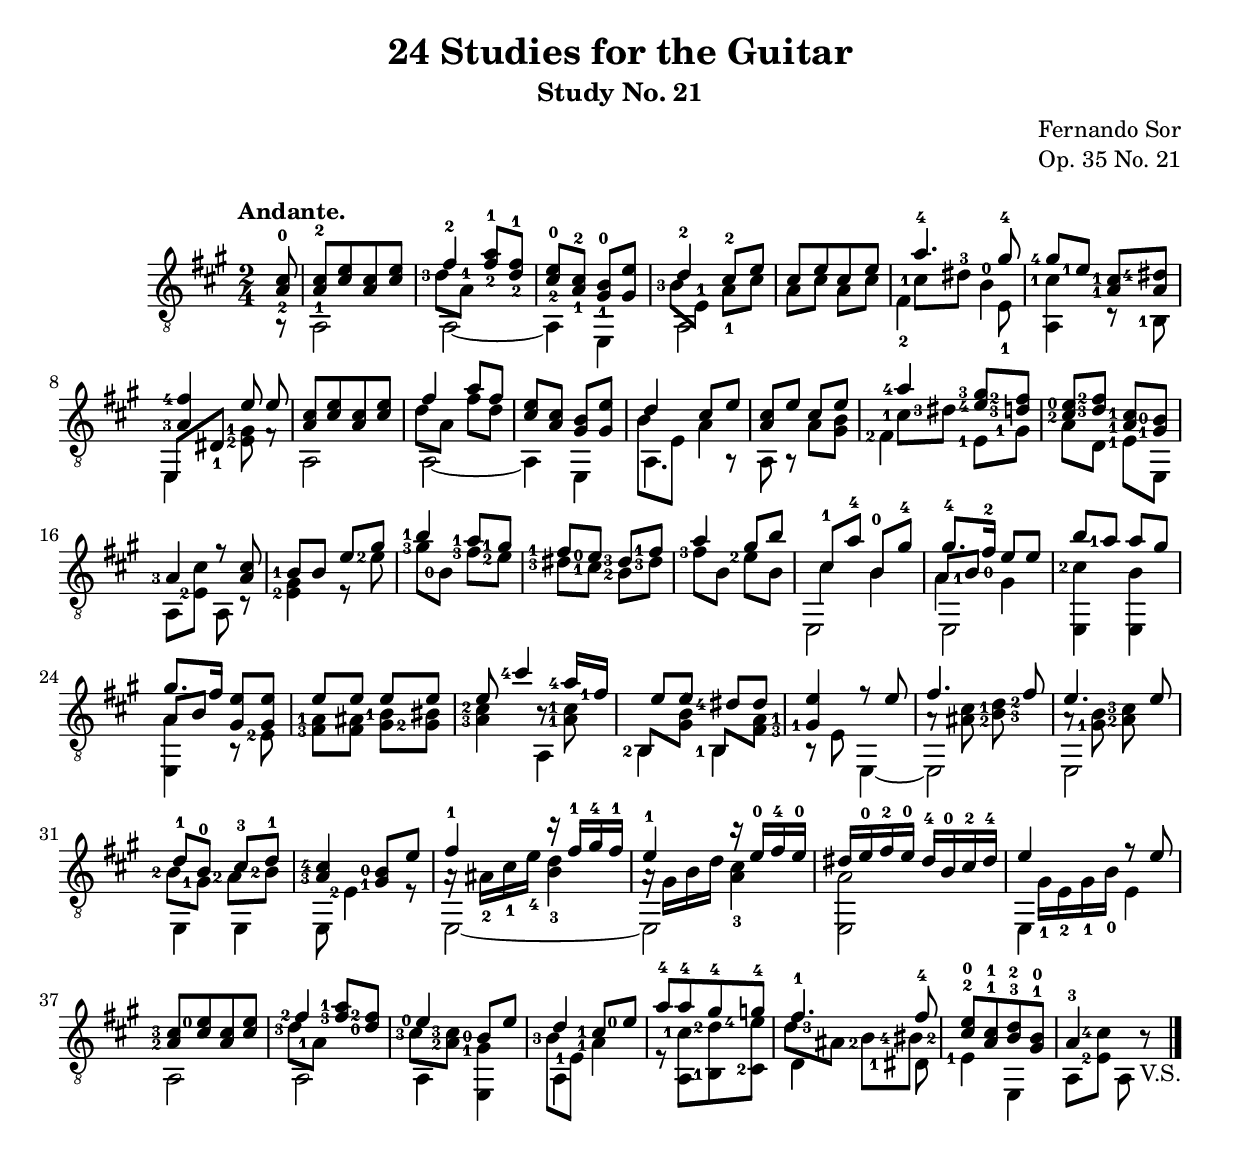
\version "2.18.2"
\header {
  title = "24 Studies for the Guitar"
  subtitle = "Study No. 21"
  composer = "Fernando Sor"
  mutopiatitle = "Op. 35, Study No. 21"
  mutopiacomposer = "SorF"
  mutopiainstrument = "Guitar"
  opus = "Op. 35 No. 21"
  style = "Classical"
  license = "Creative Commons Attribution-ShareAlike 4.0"
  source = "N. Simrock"
  % From Boije 481-2, enscribed "Bonn Chez N. Simrock"
  date = "1828"
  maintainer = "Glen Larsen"
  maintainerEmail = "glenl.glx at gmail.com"
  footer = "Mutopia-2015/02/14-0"
}

\paper {
  % add space between composer/opus markup and first staff
  markup-system-spacing #'padding = #3
  % add a little space between composer and opus
  markup-markup-spacing #'padding = #1.2
  top-margin = #8
  bottom-margin = #10
}

mbreak = { } % { \break }

global = {
  \time 2/4
  \key a \major
}

FOLeft = { \set fingeringOrientations=#'(left) }
FOUp = { \set fingeringOrientations=#'(up) }
FODown = { \set fingeringOrientations=#'(down) }
FORight = { \set fingeringOrientations=#'(right) }

upperVoice = \relative c' {
  \voiceOne
  \set fingeringOrientations = #'(up)
  \tempo "Andante."

  \partial 8 { <cis-0 a_2>8 } |
  <cis-2 a_1>8[ <e cis> <cis a> <e cis>8] |
  << { <fis-2>4 <a-1 fis_2>8 <fis-1 d_2> } \\
     { \voiceThree\stemDown\FOLeft <d-3>8 \FOUp <a-1> s4 }
   >> |
  <e'-0 cis_2>8 <cis-2 a_1> <b-0 gis_1> <e gis,> |
  << { <d-2>4 <cis-2>8 e } \\
     { \voiceThree\stemDown\FOLeft\once\override Beam #'positions = #'(-2 . -4)
       <b-3>8 <e,^1> <a_1> cis} >> |
  \mbreak

  cis[ e cis e] |
  << { <a-4>4. <gis-4>8 } \\
     { \voiceThree\stemDown\FODown
       \once\override NoteColumn.force-hshift = #-1.3 <fis,-2>4 s8 <e-1>8 } >> |
  \FOLeft <gis'-4>8 <e-1> <cis-1 a-1> <dis-4 a> |
  \once\shiftOn <fis-4 a,-3>4 e8\noBeam e |
  <cis a>8[ <e cis> <cis a> <e cis>8] |
  \mbreak

  << { fis4 a8 fis } \\
     { \voiceThree\stemDown d8 a fis' d } >> |
  <e cis>8 <cis a> <b gis> <e gis,> |
  << { d4 cis8 e } \\
     { \voiceThree\stemDown b8 e, a4} >> |
  <cis a>8 e cis e |
  << { \FOLeft <a-4>4 <gis-3 e-4>8 <fis-2 d-3> } \\
     { \voiceThree\stemDown\FOLeft\once\override NoteColumn.force-hshift = #-1.3
       <fis,-2>4 <e-1>8 <gis-1> } >>|
  \mbreak

  <e'-0 cis-2>8 <fis-2 d-3> <cis-1 a-1> <b-0 gis-1> |
  <a-3>4 r8 <cis a> |
  <b-1>8 b e gis |
  <b-1>4 <a-1>8 <gis-1> |
  <fis-1>8 <e-0> <dis-3> <fis-1> |
  \mbreak

  a4 gis8 b |
  << { <cis,-1>8 <a'-4> <b,-0> <gis'-4> } \\
     { \voiceThree\stemDown e,,2 } >> |
  << { <gis''-4>8. <fis-2>16 e8 e } \\
     { \voiceThree\FORight\once\override Beam #'positions = #'(1.5 . 2)
       \once\override NoteColumn.force-hshift = #-0.5 <a,-1>8 <b-0> s4 } \\
     { \voiceFour a4 gis } >> |
  b'8 <a-1> a gis |
  << { gis8. fis16 <e gis,>8 q } \\
     { \voiceThree\once\override Beam #'positions = #'(1.5 . 2.1)
       \once\override NoteColumn.force-hshift = #-0.03 a,8 b s4 } >> |
  \mbreak

  e8 e e e |
  e8 <cis'-4>4 <a-4>16 <fis-1> |
  \once\shiftOnn e8 e \once\shiftOnn <dis-4> dis |
  <e gis,-1>4 r8 e |
  \mbreak

  << { fis4. fis8 } \\
     { \voiceThree\stemDown\FORight a,8\rest <cis-1 ais-2> <d-2 b-3> } >> |
  << { e4. e8 } \\
     { \voiceThree\stemDown\FOLeft a,8\rest <b gis-1> <cis-3 a-2>} >> |
  << { <d-1>8 <b-0> <cis-3> <d-1> } \\
     { \voiceThree\stemDown\FOLeft <b-2>8 <gis-1> <a-2> <b-2> } >> |
  <cis-4 a-3>4 <b-0 gis-1>8 e |
  \mbreak

  \barNumberCheck #33
  << { fis4-1 r16 fis-1 gis-4 fis-1 } \\
     { \voiceThree\stemDown\FODown a,16\rest <ais-2> <cis-1> <e-4> <d b-3>4 } >> |
  << { e4-1 r16 e-0 fis-4 e-0 } \\
     { \voiceThree\stemDown\FODown a,16\rest gis b d <cis a-3>4 } >> |
  \FOUp dis16 <e-0> <fis-2> <e-0> <dis-4> <b-0> <cis-2> <dis-4> |
  << { e4 r8 e } \\
     { \voiceThree\stemDown
       \FODown\once\override NoteColumn.force-hshift = #1.5 <gis,-1>16 <e-2> <gis-1> <b-0> s4 } >> |
  \mbreak

  \FOLeft <cis-3 a-2>8[ <e-0 cis> <cis a> <e cis>8] |
  << { \FOLeft <fis-2>4 <fis-3 a-1>8 <fis-2 d-0> } \\
     { \voiceThree\stemDown\FOLeft <d-3>8 <a-1> s4 } >> |
  << { <e'-0>4 <b-0>8 e } \\
     { \voiceThree\stemDown <cis-3>8 <cis-3 a-2> s4 } >> |
  << { d4 <cis-1>8 <e-0> } \\
     { \voiceThree\stemDown <b-3>8 <e,-1> s4 } >> |
  \mbreak

  \FOUp <a'-4>8[ <a-4> <gis-4> <g-4>8] |
  << { <fis-1>4. <fis-4>8 } \\
     { \voiceThree\stemDown\FORight\once\override Beam #'positions = #'(-1 . -2.5)
       <d-3>8 <ais-2> <b-4> <bis-2> } >> |
  <e-0 cis-2>8[ <cis-1 a-1> <d-2 b-3> <b-0 gis-1>8] |
  <a-3>4 s8 b\rest

  \bar "|."
}

lowerVoice = \relative c {
  \set fingeringOrientations = #'(up)
  \voiceTwo

  \partial 8 { a8\rest } |
  a2 |
  a2~ |
  a4 e |
  a2 |

  a'8 cis a cis |
  \FOLeft <cis-1>8 \FOUp <dis-3> <b-0>4 |
  \FOLeft <cis-1 a,>4 r8 <b,-1>8 |
  << { \voiceTwo\stemUp
    \FODown\once\override Beam #'positions = #'(-2 . 1) e,8 <dis'-1> s4 } \\
     { \voiceThree\stemDown\FOLeft e,4 <gis'-1 e-2>8 f\rest } >> |
  a,2 |

  a2~ |
  a4 e |
  a4. a8\rest |
  a8 a\rest a' <b gis> |
  <cis-1>8 <dis-3> s4 |

  \barNumberCheck #15
  a8 d, <e-1> e, |
  a8 <cis' e,-2> a, r |
  <gis' e-2>4 r8 <e'-2> |
  <gis-3>8 <b,-0> <fis'-3> <e-2> |
  <dis-3>8 <cis-1> <b-2> <dis-3> |

  <fis-3>8 b, <e-2> b |
  cis4 b |
  e,,2 |
  <e cis''-2>4 <e b''> |
  <e a'>4 r8 <e'-2> |

  <a-1 fis-3>8 <ais fis> <b-1 gis> <bis gis-2> |
  << { \stemDown\FOLeft <cis-2 a-3>4 b8\rest <cis-1 a-1> } \\
     { \voiceThree\stemDown s4 a, } >> |
  << { \stemDown <b-2>4 <b-1> } \\
     { \voiceThree\stemUp
       \once\override Beam #'positions = #'(-1.5 . -3)
       b8 \once\stemDown <gis'-1 b>
       \FORight \once\override Beam #'positions = #'(-1.5 . -3)
       b, \stemDown <fis'-3 a-1> } >> |
  r8 e e,4~ |

  e2 |
  e2 |
  e4 e |
  e8 <e'-2>4 e8\rest |

  \barNumberCheck #33
  e,2~ |
  e2 |
  <e a'>2 |
  e4 e' |

  a,2 |
  a2 |
  a4 <e gis'-1> |
  a4 <a'-1>4 |

  \barNumberCheck #41
  \FOLeft r8 <cis-1 a,>8[ <d-2 b,-1> <e-4 cis,-2>8] |
  d,4 s8 <dis-1>8 |
  <e-1>4 e, |
  a8 <cis'-4 e,-2> a,8 s_"V.S."
}


middleVoice = \relative c' {
  \voiceThree
  \stemDown\slurDown\tieDown

  \partial 8 {s8} |
  s2 |
  d8 a s4 |
  s2 |
  b8 e, a cis |

  s2 |
  fis,4 s8 e |
  s2 |
  s2 |
  s2 |

  \stemDown <fis' d>8 a, <a' fis> <fis d> |
  s2 |
  %
  b,8 \stemUp e, a4 |
  s2 |
  \stemDown cis8 dis s4 |

  a8 d, e e, |
  a8 <cis' e,> a, r |
  <gis' e>4 r8 e' |
  gis8 b, fis' e |
  dis8 cis b dis |

  fis8 b, e b |
  cis4 b |
  << { \voiceThree \once\override Beam #'positions = #'(1.5 . 2.5) a8 b s4 } \\
     { \voiceFour a4 gis } >> |
  cis4 b |
  << { \voiceThree \once\override Beam #'positions = #'(1.5 . 2.5) a8 b s4 } \\
     { \voiceFour a4 r8 <gis e> } >> |

  <a fis>8 <ais fis> <b gis> <bis gis> |
  <cis a>4 r8 <cis a >8 |
%{
  \once\stemUp\once\override Beam #'positions = #'(-0.5 . -3.5) b,8 <b' gis>
  \once\stemUp\once\override Beam #'positions = #'(-0.5 . -3.5) b, <a' fis> |
%}
  b,8 <b' gis> b, <a' fis> |
  s2 |

  a8\rest <cis ais> <d b>4 |
  a8\rest <b gis>8 <cis a>4 |
  b8 gis a b |
  s2 |
}


\score {
  <<
    \new Staff = "Guitar" \with {
      \override Fingering #'staff-padding = #'()
      \override Fingering #'add-stem-support = ##t
      \mergeDifferentlyDottedOn
      \mergeDifferentlyHeadedOn
      } <<
      \set Staff.midiInstrument = #"acoustic guitar (nylon)"
      \global
      \clef "treble_8"
      \context Voice = "upperVoice" \upperVoice
      \context Voice = "lowerVoice" \lowerVoice
%      \context Voice = "middleVoice" \middleVoice
    >>
%{
    % tabs are not completely developed
    \new TabStaff = "Guitar tabs" \with {
      restrainOpenStrings = ##t
    } <<
      \clef "moderntab"
      \global
      \context TabVoice = "upperVoice" \upperVoice
      \context TabVoice = "lowerVoice" \lowerVoice
      \context TabVoice = "middleVoice" \middleVoice
    >>
%}
  >>
  \layout {
    \context {
      \Voice
      \override StringNumber #'stencil = ##f
    }
    \context {
      \Dynamics
      \override DynamicTextSpanner #'style = #'none
    }
  }
  \midi {
    \tempo 4 = 110
  }
}
